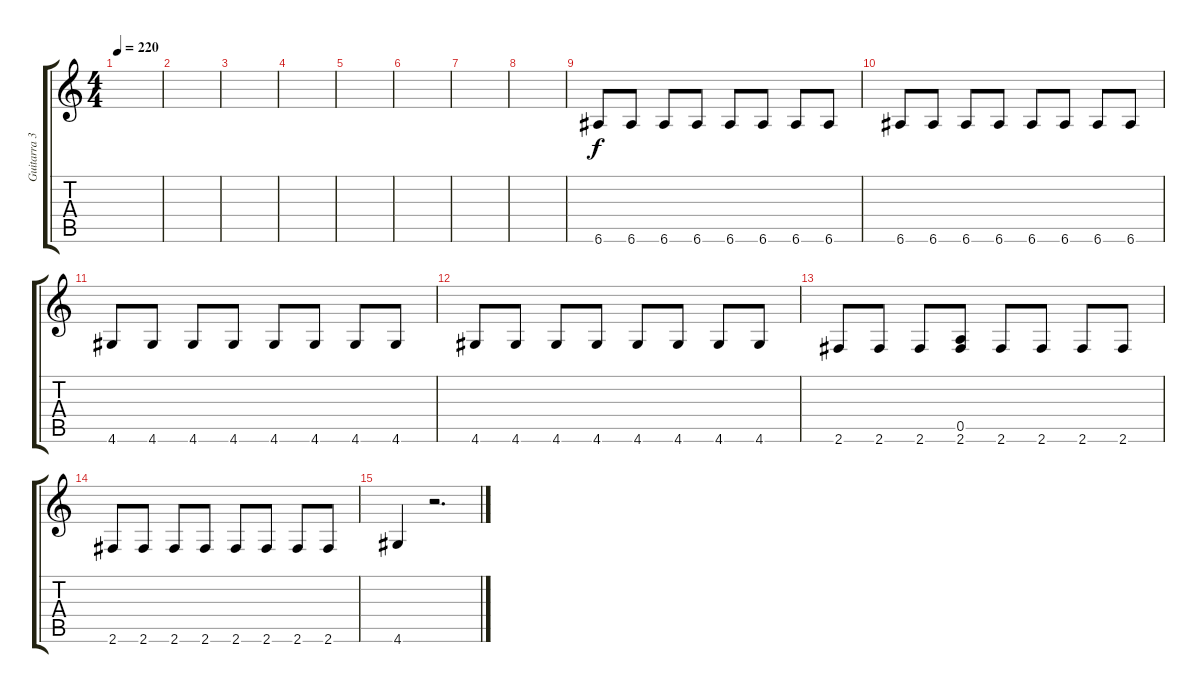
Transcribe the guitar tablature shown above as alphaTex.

\track ("Guitarra 3" "Guitarra 3") {instrument overdrivenguitar}
\staff {score tabs}
\tuning (E4 B3 G3 D3 A2 E2) {hide}
\ts (4 4)
\tempo 220
\clef g2
\ks c
|
|
|
|
|
|
|
|
6.6.8 6.6.8 6.6.8 6.6.8 6.6.8 6.6.8 6.6.8 6.6.8 |
6.6.8 6.6.8 6.6.8 6.6.8 6.6.8 6.6.8 6.6.8 6.6.8 |
4.6.8 4.6.8 4.6.8 4.6.8 4.6.8 4.6.8 4.6.8 4.6.8 |
4.6.8 4.6.8 4.6.8 4.6.8 4.6.8 4.6.8 4.6.8 4.6.8 |
2.6.8 2.6.8 2.6.8 (0.5 2.6).8 2.6.8 2.6.8 2.6.8 2.6.8 |
2.6.8 2.6.8 2.6.8 2.6.8 2.6.8 2.6.8 2.6.8 2.6.8 |
4.6.4 r.2{d}
